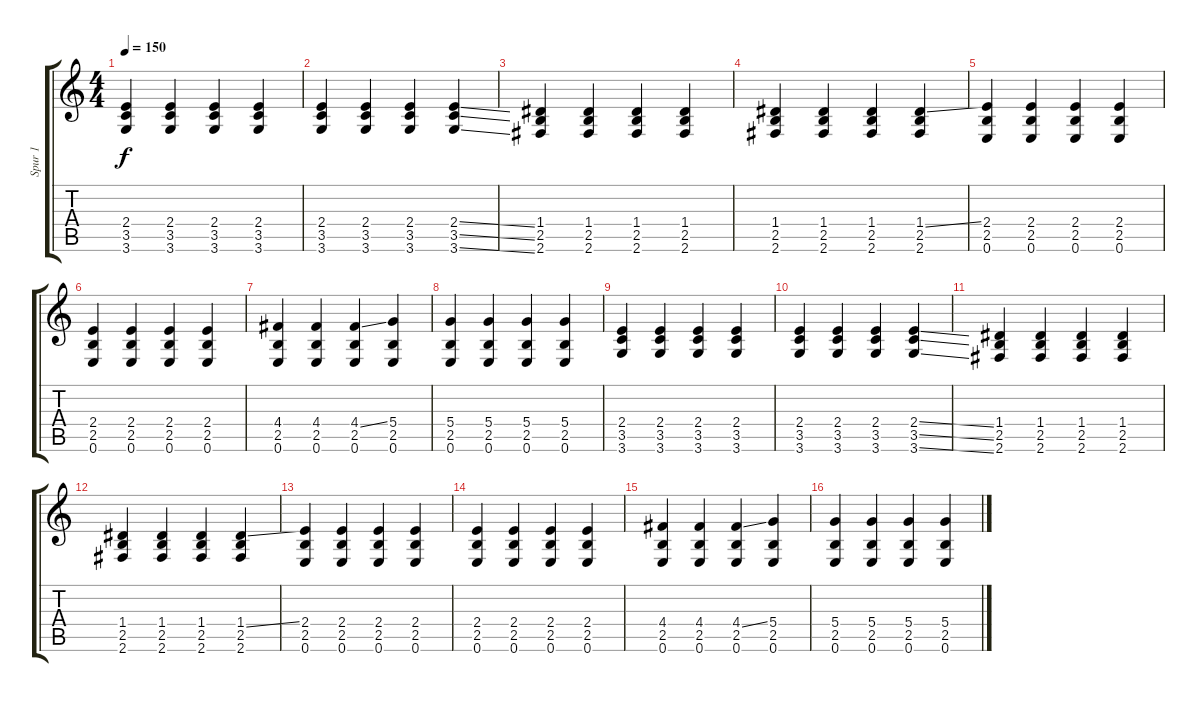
\track ("Spur 1" "Spur 1") {instrument acousticguitarnylon}
\staff {score tabs}
\tuning (E4 B3 G3 D3 A2 E2) {hide}
\ts (4 4)
\tempo 150
\clef g2
\ks c
(2.4 3.5 3.6).4{dy f instrument acousticguitarnylon} (2.4 3.5 3.6).4 (2.4 3.5 3.6).4 (2.4 3.5 3.6).4 |
(2.4 3.5 3.6).4 (2.4 3.5 3.6).4 (2.4 3.5 3.6).4 (2.4{ss} 3.5{ss} 3.6{ss}).4 |
(1.4 2.5 2.6).4 (1.4 2.5 2.6).4 (1.4 2.5 2.6).4 (1.4 2.5 2.6).4 |
(1.4 2.5 2.6).4 (1.4 2.5 2.6).4 (1.4 2.5 2.6).4 (1.4{ss} 2.5 2.6).4 |
(2.4 2.5 0.6).4 (2.4 2.5 0.6).4 (2.4 2.5 0.6).4 (2.4 2.5 0.6).4 |
(2.4 2.5 0.6).4 (2.4 2.5 0.6).4 (2.4 2.5 0.6).4 (2.4 2.5 0.6).4 |
(4.4 2.5 0.6).4 (4.4 2.5 0.6).4 (4.4{ss} 2.5 0.6).4 (5.4 2.5 0.6).4 |
(5.4 2.5 0.6).4 (5.4 2.5 0.6).4 (5.4 2.5 0.6).4 (5.4 2.5 0.6).4 |
(2.4 3.5 3.6).4 (2.4 3.5 3.6).4 (2.4 3.5 3.6).4 (2.4 3.5 3.6).4 |
(2.4 3.5 3.6).4 (2.4 3.5 3.6).4 (2.4 3.5 3.6).4 (2.4{ss} 3.5{ss} 3.6{ss}).4 |
(1.4 2.5 2.6).4 (1.4 2.5 2.6).4 (1.4 2.5 2.6).4 (1.4 2.5 2.6).4 |
(1.4 2.5 2.6).4 (1.4 2.5 2.6).4 (1.4 2.5 2.6).4 (1.4{ss} 2.5 2.6).4 |
(2.4 2.5 0.6).4 (2.4 2.5 0.6).4 (2.4 2.5 0.6).4 (2.4 2.5 0.6).4 |
(2.4 2.5 0.6).4 (2.4 2.5 0.6).4 (2.4 2.5 0.6).4 (2.4 2.5 0.6).4 |
(4.4 2.5 0.6).4 (4.4 2.5 0.6).4 (4.4{ss} 2.5 0.6).4 (5.4 2.5 0.6).4 |
(5.4 2.5 0.6).4 (5.4 2.5 0.6).4 (5.4 2.5 0.6).4 (5.4 2.5 0.6).4
